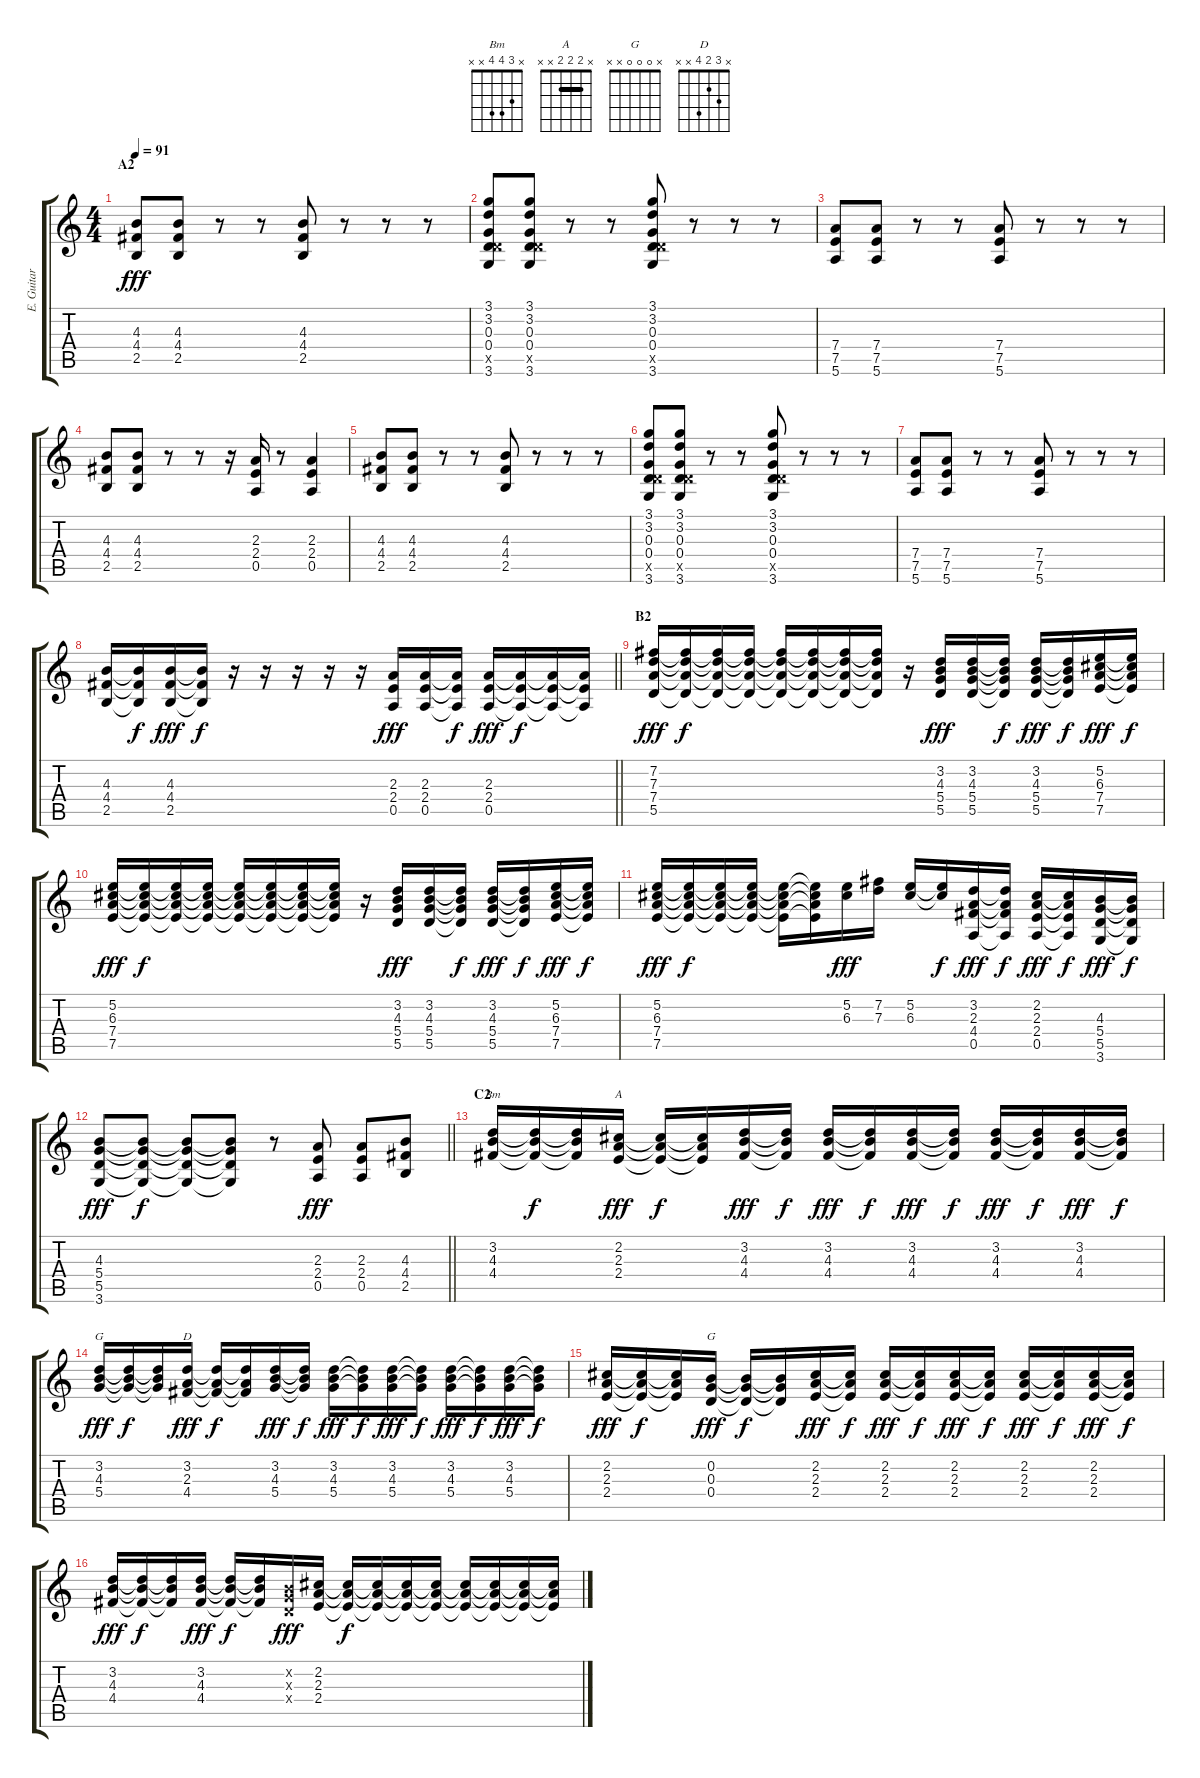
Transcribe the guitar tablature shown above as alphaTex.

\track ("E. Guitar 2 (Rhythm)" "E. Guitar ") {instrument distortionguitar}
\staff {score tabs}
\tuning (E4 B3 G3 D3 A2 E2) {hide}
\chord ("Bm" x 3 4 4 x x)
\chord ("A" x 2 2 2 x x) {barre 2}
\chord ("G" x 3 4 5 x x)
\chord ("D" x 3 2 4 x x)
\chord ("G" x 0 0 0 x x)
\ts (4 4)
\section ("" "A2")
\tempo 91
\clef g2
\ks c
(4.3 4.4 2.5).8{dy fff} (4.3 4.4 2.5).8 r.8 r.8 (4.3 4.4 2.5).8 r.8 r.8 r.8 |
(3.1 3.2 0.3 0.4 5.5{x} 3.6).8 (3.1 3.2 0.3 0.4 5.5{x} 3.6).8 r.8 r.8 (3.1 3.2 0.3 0.4 5.5{x} 3.6).8 r.8 r.8 r.8 |
(7.4 7.5 5.6).8 (7.4 7.5 5.6).8 r.8 r.8 (7.4 7.5 5.6).8 r.8 r.8 r.8 |
(4.3 4.4 2.5).8 (4.3 4.4 2.5).8 r.8 r.8 r.16 (2.3 2.4 0.5).16 r.8 (2.3 2.4 0.5).4 |
(4.3 4.4 2.5).8 (4.3 4.4 2.5).8 r.8 r.8 (4.3 4.4 2.5).8 r.8 r.8 r.8 |
(3.1 3.2 0.3 0.4 5.5{x} 3.6).8 (3.1 3.2 0.3 0.4 5.5{x} 3.6).8 r.8 r.8 (3.1 3.2 0.3 0.4 5.5{x} 3.6).8 r.8 r.8 r.8 |
(7.4 7.5 5.6).8 (7.4 7.5 5.6).8 r.8 r.8 (7.4 7.5 5.6).8 r.8 r.8 r.8 |
\barLineRight lightlight
(4.3 4.4 2.5).16 (4.3{t} 4.4{t} 2.5{t}).16{dy f} (4.3 4.4 2.5).16{dy fff} (4.3{t} 4.4{t} 2.5{t}).16{dy f} r.16 r.16 r.16 r.16 r.16 (2.3 2.4 0.5).16{dy fff} (2.3 2.4 0.5).16 (2.3{t} 2.4{t} 0.5{t}).16{dy f} (2.3 2.4 0.5).16{dy fff} (2.3{t} 2.4{t} 0.5{t}).16{dy f} (2.3{t} 2.4{t} 0.5{t}).16 (2.3{t} 2.4{t} 0.5{t}).16 |
\section ("" "B2")
(7.2 7.3 7.4 5.5).16{dy fff} (7.2{t} 7.3{t} 7.4{t} 5.5{t}).16{dy f} (7.2{t} 7.3{t} 7.4{t} 5.5{t}).16 (7.2{t} 7.3{t} 7.4{t} 5.5{t}).16 (7.2{t} 7.3{t} 7.4{t} 5.5{t}).16 (7.2{t} 7.3{t} 7.4{t} 5.5{t}).16 (7.2{t} 7.3{t} 7.4{t} 5.5{t}).16 (7.2{t} 7.3{t} 7.4{t} 5.5{t}).16 r.16 (3.2 4.3 5.4 5.5).16{dy fff} (3.2 4.3 5.4 5.5).16 (3.2{t} 4.3{t} 5.4{t} 5.5{t}).16{dy f} (3.2 4.3 5.4 5.5).16{dy fff} (3.2{t} 4.3{t} 5.4{t} 5.5{t}).16{dy f} (5.2 6.3 7.4 7.5).16{dy fff} (5.2{t} 6.3{t} 7.4{t} 7.5{t}).16{dy f} |
(5.2 6.3 7.4 7.5).16{dy fff} (5.2{t} 6.3{t} 7.4{t} 7.5{t}).16{dy f} (5.2{t} 6.3{t} 7.4{t} 7.5{t}).16 (5.2{t} 6.3{t} 7.4{t} 7.5{t}).16 (5.2{t} 6.3{t} 7.4{t} 7.5{t}).16 (5.2{t} 6.3{t} 7.4{t} 7.5{t}).16 (5.2{t} 6.3{t} 7.4{t} 7.5{t}).16 (5.2{t} 6.3{t} 7.4{t} 7.5{t}).16 r.16 (3.2 4.3 5.4 5.5).16{dy fff} (3.2 4.3 5.4 5.5).16 (3.2{t} 4.3{t} 5.4{t} 5.5{t}).16{dy f} (3.2 4.3 5.4 5.5).16{dy fff} (3.2{t} 4.3{t} 5.4{t} 5.5{t}).16{dy f} (5.2 6.3 7.4 7.5).16{dy fff} (5.2{t} 6.3{t} 7.4{t} 7.5{t}).16{dy f} |
(5.2 6.3 7.4 7.5).16{dy fff} (5.2{t} 6.3{t} 7.4{t} 7.5{t}).16{dy f} (5.2{t} 6.3{t} 7.4{t} 7.5{t}).16 (5.2{t} 6.3{t} 7.4{t} 7.5{t}).16 (5.2{t} 6.3{t} 7.4{t} 7.5{t}).16 (5.2{t} 6.3{t} 7.4{t} 7.5{t}).16 (5.2 6.3).16{dy fff} (7.2 7.3).16 (5.2 6.3).16 (5.2{t} 6.3{t}).16{dy f} (3.2 2.3 4.4 0.5).16{dy fff} (3.2{t} 2.3{t} 4.4{t} 0.5{t}).16{dy f} (2.2 2.3 2.4 0.5).16{dy fff} (2.2{t} 2.3{t} 2.4{t} 0.5{t}).16{dy f} (4.3 5.4 5.5 3.6).16{dy fff} (4.3{t} 5.4{t} 5.5{t} 3.6{t}).16{dy f} |
\barLineRight lightlight
(4.3 5.4 5.5 3.6).8{dy fff} (4.3{t} 5.4{t} 5.5{t} 3.6{t}).8{dy f} (4.3{t} 5.4{t} 5.5{t} 3.6{t}).8 (4.3{t} 5.4{t} 5.5{t} 3.6{t}).8 r.8 (2.3 2.4 0.5).8{dy fff} (2.3 2.4 0.5).8 (4.3 4.4 2.5).8 |
\section ("" "C2")
(3.2 4.3 4.4).16{ch "Bm"} (3.2{t} 4.3{t} 4.4{t}).16{dy f} (3.2{t} 4.3{t} 4.4{t}).16 (2.2 2.3 2.4).16{ch "A" dy fff} (2.2{t} 2.3{t} 2.4{t}).16{dy f} (2.2{t} 2.3{t} 2.4{t}).16 (3.2 4.3 4.4).16{dy fff} (3.2{t} 4.3{t} 4.4{t}).16{dy f} (3.2 4.3 4.4).16{dy fff} (3.2{t} 4.3{t} 4.4{t}).16{dy f} (3.2 4.3 4.4).16{dy fff} (3.2{t} 4.3{t} 4.4{t}).16{dy f} (3.2 4.3 4.4).16{dy fff} (3.2{t} 4.3{t} 4.4{t}).16{dy f} (3.2 4.3 4.4).16{dy fff} (3.2{t} 4.3{t} 4.4{t}).16{dy f} |
(3.2 4.3 5.4).16{ch "G" dy fff} (3.2{t} 4.3{t} 5.4{t}).16{dy f} (3.2{t} 4.3{t} 5.4{t}).16 (3.2 2.3 4.4).16{ch "D" dy fff} (3.2{t} 2.3{t} 4.4{t}).16{dy f} (3.2{t} 2.3{t} 4.4{t}).16 (3.2 4.3 5.4).16{dy fff} (3.2{t} 4.3{t} 5.4{t}).16{dy f} (3.2 4.3 5.4).16{dy fff} (3.2{t} 4.3{t} 5.4{t}).16{dy f} (3.2 4.3 5.4).16{dy fff} (3.2{t} 4.3{t} 5.4{t}).16{dy f} (3.2 4.3 5.4).16{dy fff} (3.2{t} 4.3{t} 5.4{t}).16{dy f} (3.2 4.3 5.4).16{dy fff} (3.2{t} 4.3{t} 5.4{t}).16{dy f} |
(2.2 2.3 2.4).16{dy fff} (2.2{t} 2.3{t} 2.4{t}).16{dy f} (2.2{t} 2.3{t} 2.4{t}).16 (0.2 0.3 0.4).16{ch "G" dy fff} (0.2{t} 0.3{t} 0.4{t}).16{dy f} (0.2{t} 0.3{t} 0.4{t}).16 (2.2 2.3 2.4).16{dy fff} (2.2{t} 2.3{t} 2.4{t}).16{dy f} (2.2 2.3 2.4).16{dy fff} (2.2{t} 2.3{t} 2.4{t}).16{dy f} (2.2 2.3 2.4).16{dy fff} (2.2{t} 2.3{t} 2.4{t}).16{dy f} (2.2 2.3 2.4).16{dy fff} (2.2{t} 2.3{t} 2.4{t}).16{dy f} (2.2 2.3 2.4).16{dy fff} (2.2{t} 2.3{t} 2.4{t}).16{dy f} |
(3.2 4.3 4.4).16{dy fff} (3.2{t} 4.3{t} 4.4{t}).16{dy f} (3.2{t} 4.3{t} 4.4{t}).16 (3.2 4.3 4.4).16{dy fff} (3.2{t} 4.3{t} 4.4{t}).16{dy f} (3.2{t} 4.3{t} 4.4{t}).16 (0.2{x} 0.3{x} 0.4{x}).16{dy fff} (2.2 2.3 2.4).16 (2.2{t} 2.3{t} 2.4{t}).16{dy f} (2.2{t} 2.3{t} 2.4{t}).16 (2.2{t} 2.3{t} 2.4{t}).16 (2.2{t} 2.3{t} 2.4{t}).16 (2.2{t} 2.3{t} 2.4{t}).16 (2.2{t} 2.3{t} 2.4{t}).16 (2.2{t} 2.3{t} 2.4{t}).16 (2.2{t} 2.3{t} 2.4{t}).16
